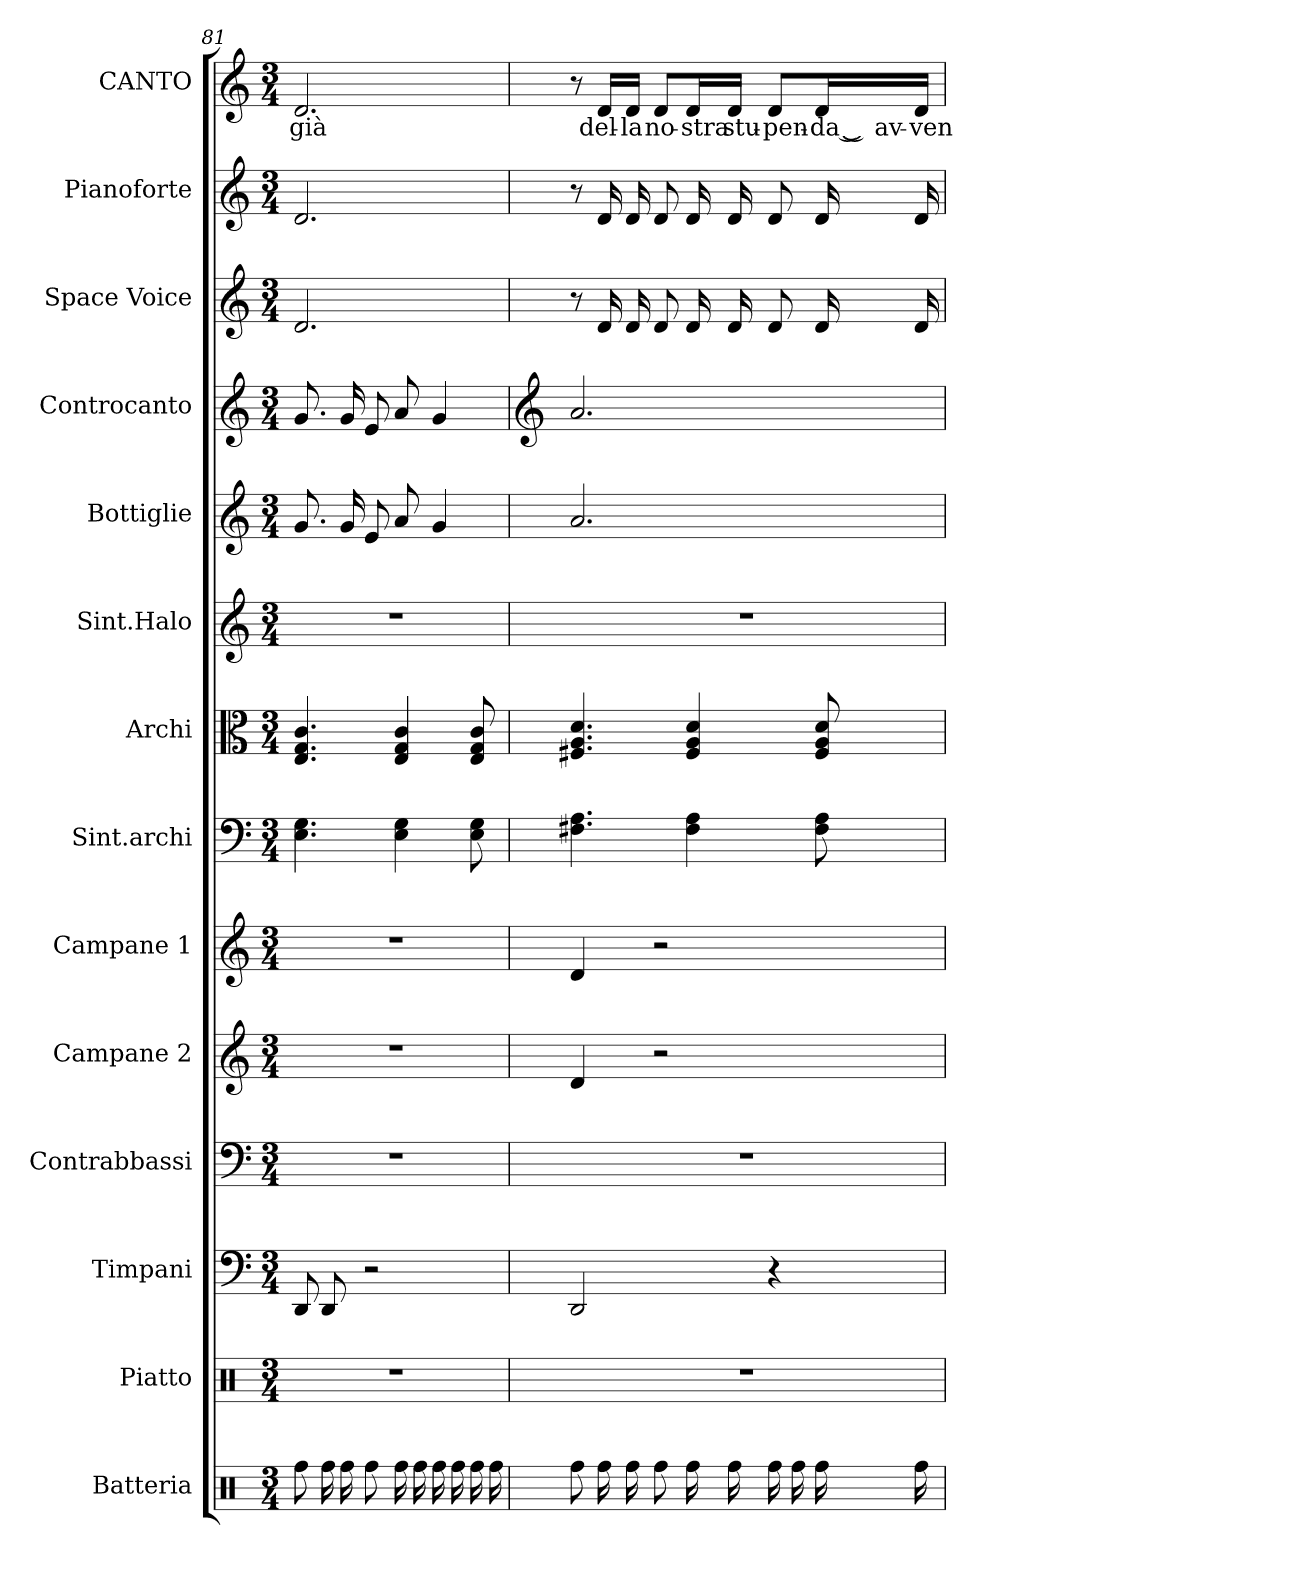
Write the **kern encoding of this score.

**kern	**kern	**kern	**kern	**kern	**kern	**kern	**kern	**kern	**kern	**kern	**kern	**kern	**kern	**text
*part14	*part13	*part12	*part11	*part10	*part9	*part8	*part7	*part6	*part5	*part4	*part3	*part2	*part1	*part1
*staff14	*staff13	*staff12	*staff11	*staff10	*staff9	*staff8	*staff7	*staff6	*staff5	*staff4	*staff3	*staff2	*staff1	*staff1
*I"Batteria	*I"Piatto	*I"Timpani	*I"Contrabbassi	*I"Campane 2	*I"Campane 1	*I"Sint.archi	*I"Archi	*I"Sint.Halo	*I"Bottiglie	*I"Controcanto	*I"Space Voice	*I"Pianoforte	*I"CANTO	*
*I'Batt	*I'Pt	*I'Timp	*I'Cb	*I'Camp	*I'Camp	*I'S.ar	*I'Ar	*I'Halo	*I'Bt	*I'c.cnt	*	*I'Pf	*	*
*clefX	*clefX	*clefF4	*clefF4	*clefG2	*clefG2	*clefF4	*clefC3	*clefG2	*clefG2	*clefG2	*clefG2	*clefG2	*clefG2	*
*	*	*	*ITrd7c12	*	*	*	*	*	*	*	*	*	*	*
*k[]	*k[]	*k[]	*k[]	*k[]	*k[]	*k[]	*k[]	*k[]	*k[]	*k[]	*k[]	*k[]	*k[]	*
*M3/4	*M3/4	*M3/4	*M3/4	*M3/4	*M3/4	*M3/4	*M3/4	*M3/4	*M3/4	*M3/4	*M3/4	*M3/4	*M3/4	*
=81	=81	=81	=81	=81	=81	=81	=81	=81	=81	=81	=81	=81	=81	=81
!	!	!	!	!	!	!	!	!	!	!	!	!	!	!LO:LY:b
8Rff\	2.r	8DD/	2.r	2.r	2.r	4.E\ 4.G\	4.E/ 4.G/ 4.c/	2.r	8.g/	8.g/	2.d/	2.d/	2.d/	già
16Rff\	.	8DD/	.	.	.	.	.	.	.	.	.	.	.	.
16Rff\	.	.	.	.	.	.	.	.	16g/	16g/	.	.	.	.
8Rff\	.	2r	.	.	.	.	.	.	8e/	8e/	.	.	.	.
16Rff\	.	.	.	.	.	4E\ 4G\	4E/ 4G/ 4c/	.	8a/	8a/	.	.	.	.
16Rff\	.	.	.	.	.	.	.	.	.	.	.	.	.	.
16Rff\	.	.	.	.	.	.	.	.	4g/	4g/	.	.	.	.
16Rff\	.	.	.	.	.	.	.	.	.	.	.	.	.	.
16Rff\	.	.	.	.	.	8E\ 8G\	8E/ 8G/ 8c/	.	.	.	.	.	.	.
16Rff\	.	.	.	.	.	.	.	.	.	.	.	.	.	.
!!LO:LB:g=z
=82	=82	=82	=82	=82	=82	=82	=82	=82	=82	=82	=82	=82	=82	=82
*	*	*	*	*	*	*	*	*	*	*clefG2	*	*	*	*
8Rff\	2.r	2DD/	2.r	4d/	4d/	4.F#X\ 4.A\	4.F#X/ 4.A/ 4.d/	2.r	2.a/	2.a/	8r	8r	8r	.
!	!	!	!	!	!	!	!	!	!	!	!	!	!	!LO:LY:b
16Rff\	.	.	.	.	.	.	.	.	.	.	16d/	16d/	16d/LL	del-
!	!	!	!	!	!	!	!	!	!	!	!	!	!	!LO:LY:b
16Rff\	.	.	.	.	.	.	.	.	.	.	16d/	16d/	16d/JJ	-la
!	!	!	!	!	!	!	!	!	!	!	!	!	!	!LO:LY:b
8Rff\	.	.	.	2r	2r	.	.	.	.	.	8d/	8d/	8d/L	no-
!	!	!	!	!	!	!	!	!	!	!	!	!	!	!LO:LY:b
16Rff\	.	.	.	.	.	4F#\ 4A\	4F#/ 4A/ 4d/	.	.	.	16d/	16d/	16d/L	-stra
!	!	!	!	!	!	!	!	!	!	!	!	!	!	!LO:LY:b
16Rff\	.	.	.	.	.	.	.	.	.	.	16d/	16d/	16d/JJ	stu-
!	!	!	!	!	!	!	!	!	!	!	!	!	!	!LO:LY:b
16Rff\	.	4r	.	.	.	.	.	.	.	.	8d/	8d/	8d/L	-pen-
16Rff\	.	.	.	.	.	.	.	.	.	.	.	.	.	.
!	!	!	!	!	!	!	!	!	!	!	!	!	!	!LO:LY:b
16Rff\	.	.	.	.	.	8F#\ 8A\	8F#/ 8A/ 8d/	.	.	.	16d/	16d/	16d/L	-da ͜ av-
!	!	!	!	!	!	!	!	!	!	!	!	!	!	!LO:LY:b
16Rff\	.	.	.	.	.	.	.	.	.	.	16d/	16d/	16d/JJ	-ven-
=	=	=	=	=	=	=	=	=	=	=	=	=	=	=
*-	*-	*-	*-	*-	*-	*-	*-	*-	*-	*-	*-	*-	*-	*-
